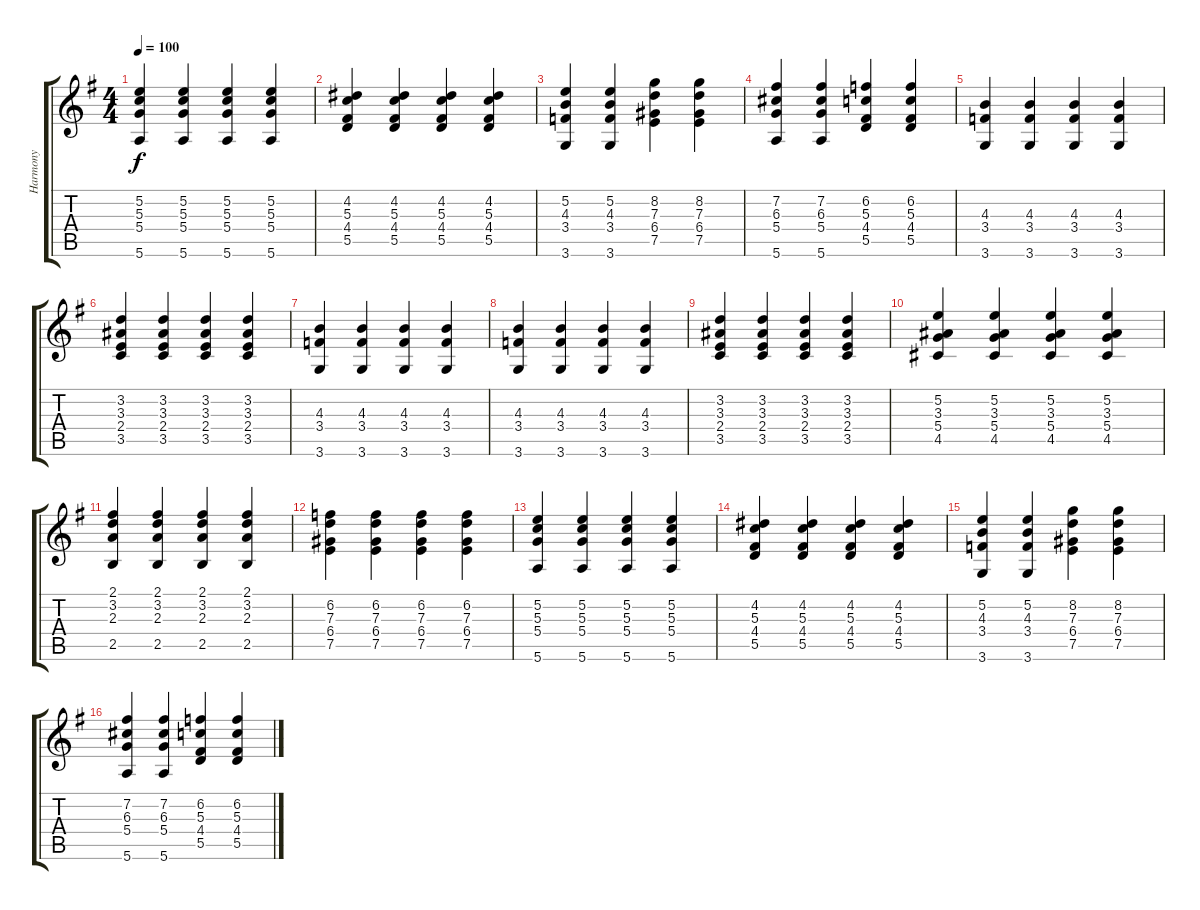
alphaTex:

\track ("Harmony" "Harmony") {instrument acousticguitarnylon}
\staff {score tabs}
\tuning (E4 B3 G3 D3 A2 E2) {hide}
\ts (4 4)
\tempo 100
\clef g2
\ks g
(5.2 5.3 5.4 5.6).4{dy f} (5.2 5.3 5.4 5.6).4 (5.2 5.3 5.4 5.6).4 (5.2 5.3 5.4 5.6).4 |
(4.2 5.3 4.4 5.5).4 (4.2 5.3 4.4 5.5).4 (4.2 5.3 4.4 5.5).4 (4.2 5.3 4.4 5.5).4 |
(5.2 4.3 3.4 3.6).4 (5.2 4.3 3.4 3.6).4 (8.2 7.3 6.4 7.5).4 (8.2 7.3 6.4 7.5).4 |
(7.2 6.3 5.4 5.6).4 (7.2 6.3 5.4 5.6).4 (6.2 5.3 4.4 5.5).4 (6.2 5.3 4.4 5.5).4 |
(4.3 3.4 3.6).4 (4.3 3.4 3.6).4 (4.3 3.4 3.6).4 (4.3 3.4 3.6).4 |
(3.2 3.3 2.4 3.5).4 (3.2 3.3 2.4 3.5).4 (3.2 3.3 2.4 3.5).4 (3.2 3.3 2.4 3.5).4 |
(4.3 3.4 3.6).4 (4.3 3.4 3.6).4 (4.3 3.4 3.6).4 (4.3 3.4 3.6).4 |
(4.3 3.4 3.6).4 (4.3 3.4 3.6).4 (4.3 3.4 3.6).4 (4.3 3.4 3.6).4 |
(3.2 3.3 2.4 3.5).4 (3.2 3.3 2.4 3.5).4 (3.2 3.3 2.4 3.5).4 (3.2 3.3 2.4 3.5).4 |
(5.2 3.3 5.4 4.5).4 (5.2 3.3 5.4 4.5).4 (5.2 3.3 5.4 4.5).4 (5.2 3.3 5.4 4.5).4 |
(2.1 3.2 2.3 2.5).4 (2.1 3.2 2.3 2.5).4 (2.1 3.2 2.3 2.5).4 (2.1 3.2 2.3 2.5).4 |
(6.2 7.3 6.4 7.5).4 (6.2 7.3 6.4 7.5).4 (6.2 7.3 6.4 7.5).4 (6.2 7.3 6.4 7.5).4 |
(5.2 5.3 5.4 5.6).4 (5.2 5.3 5.4 5.6).4 (5.2 5.3 5.4 5.6).4 (5.2 5.3 5.4 5.6).4 |
(4.2 5.3 4.4 5.5).4 (4.2 5.3 4.4 5.5).4 (4.2 5.3 4.4 5.5).4 (4.2 5.3 4.4 5.5).4 |
(5.2 4.3 3.4 3.6).4 (5.2 4.3 3.4 3.6).4 (8.2 7.3 6.4 7.5).4 (8.2 7.3 6.4 7.5).4 |
(7.2 6.3 5.4 5.6).4 (7.2 6.3 5.4 5.6).4 (6.2 5.3 4.4 5.5).4 (6.2 5.3 4.4 5.5).4
